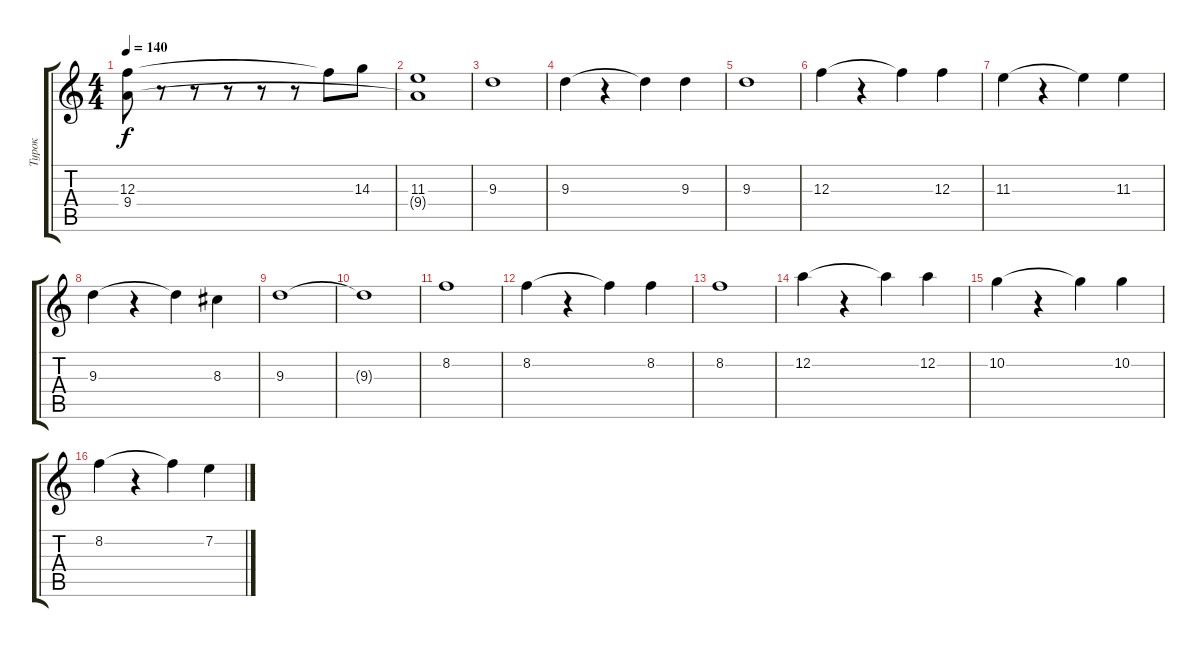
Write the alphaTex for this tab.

\track ("Турок" "Турок") {instrument distortionguitar}
\staff {score tabs}
\tuning (D4 A3 F3 C3 G2 D2) {hide}
\ts (4 4)
\tempo 140
\clef g2
\ks c
(12.3 9.4).8{dy f} r.8 r.8 r.8 r.8 r.8 12.3{t}.8 14.3.8 |
(11.3 9.4{t}).1 |
9.3.1 |
9.3.4 r.4 9.3{t}.4 9.3.4 |
9.3.1 |
12.3.4 r.4 12.3{t}.4 12.3.4 |
11.3.4 r.4 11.3{t}.4 11.3.4 |
9.3.4 r.4 9.3{t}.4 8.3.4 |
9.3.1 |
9.3{t}.1 |
8.2.1 |
8.2.4 r.4 8.2{t}.4 8.2.4 |
8.2.1 |
12.2.4 r.4 12.2{t}.4 12.2.4 |
10.2.4 r.4 10.2{t}.4 10.2.4 |
8.2.4 r.4 8.2{t}.4 7.2.4
